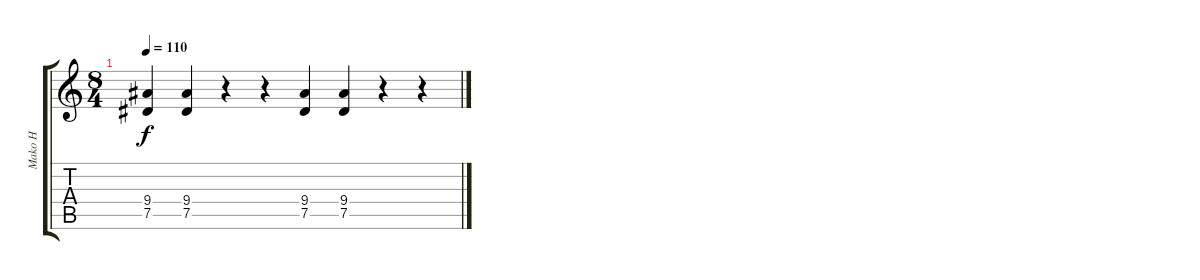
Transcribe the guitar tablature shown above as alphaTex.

\track ("Mako H" "Mako H") {instrument overdrivenguitar}
\staff {score tabs}
\tuning (Eb4 Bb3 Gb3 Db3 Ab2 Eb2) {hide}
\ts (8 4)
\tempo 110
\clef g2
\ks c
(9.4 7.5).4{dy f} (9.4 7.5).4 r.4 r.4 (9.4 7.5).4 (9.4 7.5).4 r.4 r.4
